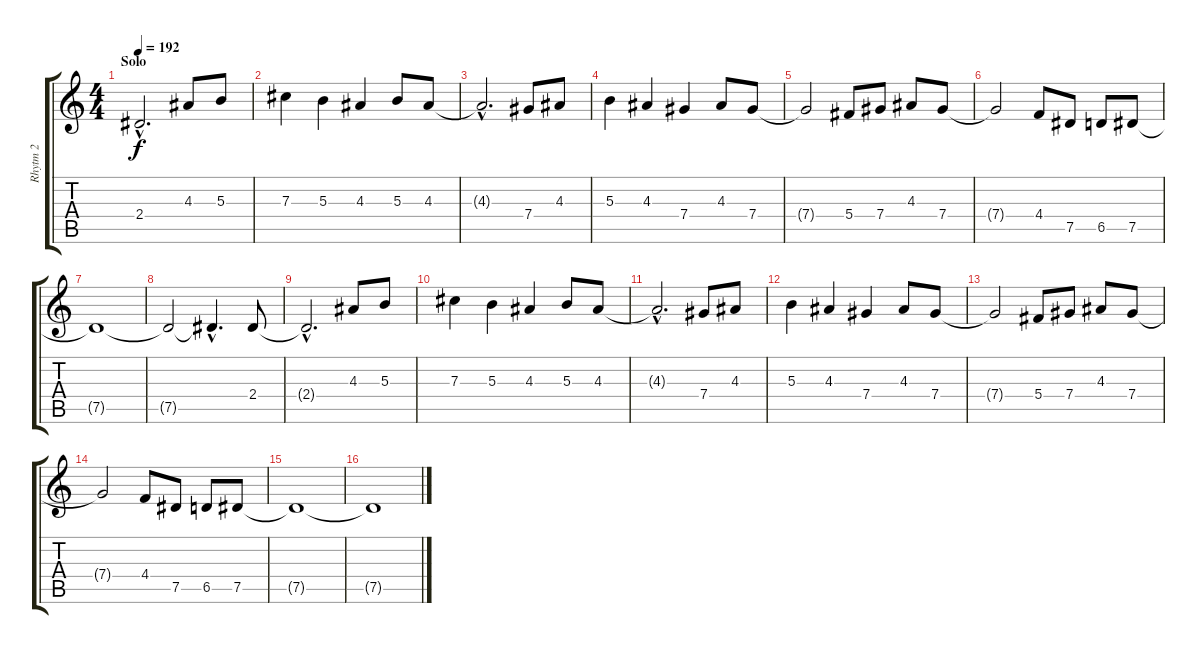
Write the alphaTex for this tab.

\track ("Rhytm 2" "Rhytm 2") {instrument distortionguitar}
\staff {score tabs}
\tuning (Eb4 Bb3 Gb3 Db3 Ab2 Eb2) {hide}
\ts (4 4)
\section ("" "Solo")
\tempo 192
\clef g2
\ks c
2.4{hac t}.2{d dy f} 4.3.8 5.3.8 |
7.3.4 5.3.4 4.3.4 5.3.8 4.3.8 |
4.3{hac t}.2{d} 7.4.8 4.3.8 |
5.3.4 4.3.4 7.4.4 4.3.8 7.4.8 |
7.4{t}.2 5.4.8 7.4.8 4.3.8 7.4.8 |
7.4{t}.2 4.4.8 7.5.8 6.5.8 7.5.8 |
7.5{t}.1 |
7.5{t}.2 7.5{hac t}.4{d} 2.4.8 |
2.4{hac t}.2{d} 4.3.8 5.3.8 |
7.3.4 5.3.4 4.3.4 5.3.8 4.3.8 |
4.3{hac t}.2{d} 7.4.8 4.3.8 |
5.3.4 4.3.4 7.4.4 4.3.8 7.4.8 |
7.4{t}.2 5.4.8 7.4.8 4.3.8 7.4.8 |
7.4{t}.2 4.4.8 7.5.8 6.5.8 7.5.8 |
7.5{t}.1 |
7.5{t}.1
